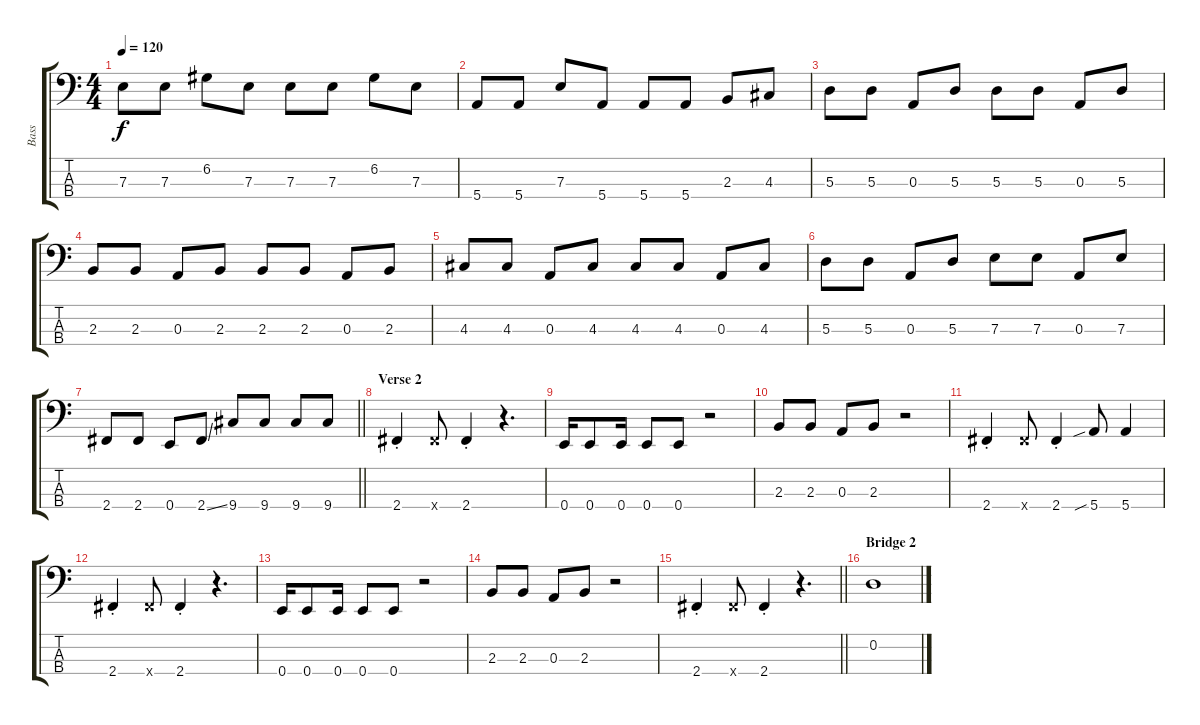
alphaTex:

\track ("Bass" "Bass") {instrument electricbassfinger}
\staff {score tabs}
\tuning (G2 D2 A1 E1) {hide}
\ts (4 4)
\tempo 120
\clef f4
\ks c
7.3.8{dy f} 7.3.8 6.2.8 7.3.8 7.3.8 7.3.8 6.2.8 7.3.8 |
5.4.8 5.4.8 7.3.8 5.4.8 5.4.8 5.4.8 2.3.8 4.3.8 |
5.3.8 5.3.8 0.3.8 5.3.8 5.3.8 5.3.8 0.3.8 5.3.8 |
2.3.8 2.3.8 0.3.8 2.3.8 2.3.8 2.3.8 0.3.8 2.3.8 |
4.3.8 4.3.8 0.3.8 4.3.8 4.3.8 4.3.8 0.3.8 4.3.8 |
5.3.8 5.3.8 0.3.8 5.3.8 7.3.8 7.3.8 0.3.8 7.3.8 |
\barLineRight lightlight
2.4.8 2.4.8 0.4.8 2.4{ss}.8 9.4.8 9.4.8 9.4.8 9.4.8 |
\section ("" "Verse 2")
2.4{st}.4 2.4{x}.8 2.4{st}.4 r.4{d} |
0.4.16 0.4.8 0.4.16 0.4.8 0.4.8 r.2 |
2.3.8 2.3.8 0.3.8 2.3.8 r.2 |
2.4{st}.4 2.4{x}.8 2.4{st}.4 5.4{sib}.8 5.4.4 |
2.4{st}.4 2.4{x}.8 2.4{st}.4 r.4{d} |
0.4.16 0.4.8 0.4.16 0.4.8 0.4.8 r.2 |
2.3.8 2.3.8 0.3.8 2.3.8 r.2 |
\barLineRight lightlight
2.4{st}.4 2.4{x}.8 2.4{st}.4 r.4{d} |
\section ("" "Bridge 2")
0.2.1
